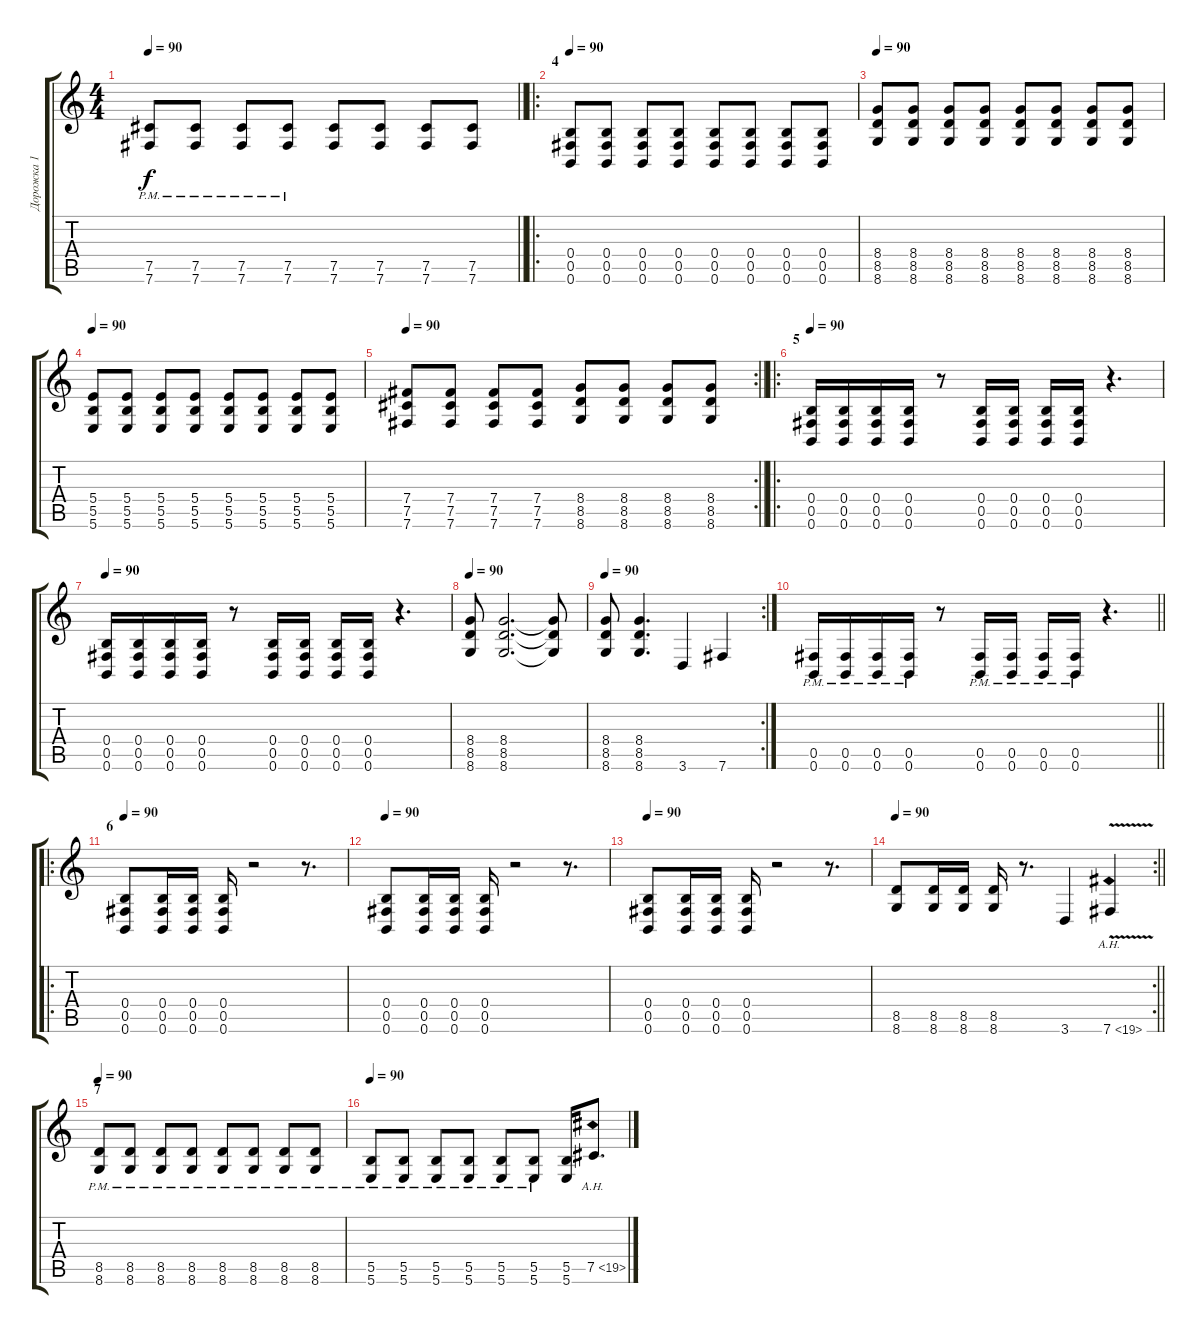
\track ("Дорожка 1" "Дорожка 1") {solo instrument distortionguitar}
\staff {score tabs}
\tuning (Db4 Ab3 E3 B2 Gb2 B1) {hide}
\ts (4 4)
\tempo 90
\clef g2
\barLineRight lightlight
\ks c
(7.5{pm} 7.6{pm}).8{dy f} (7.5{pm} 7.6{pm}).8 (7.5{pm} 7.6{pm}).8 (7.5{pm} 7.6{pm}).8 (7.5 7.6).8 (7.5 7.6).8 (7.5 7.6).8 (7.5 7.6).8 |
\ro
\section ("" "4")
\tempo 90
(0.4 0.5 0.6).8 (0.4 0.5 0.6).8 (0.4 0.5 0.6).8 (0.4 0.5 0.6).8 (0.4 0.5 0.6).8 (0.4 0.5 0.6).8 (0.4 0.5 0.6).8 (0.4 0.5 0.6).8 |
\tempo 90
(8.4 8.5 8.6).8 (8.4 8.5 8.6).8 (8.4 8.5 8.6).8 (8.4 8.5 8.6).8 (8.4 8.5 8.6).8 (8.4 8.5 8.6).8 (8.4 8.5 8.6).8 (8.4 8.5 8.6).8 |
\tempo 90
(5.4 5.5 5.6).8 (5.4 5.5 5.6).8 (5.4 5.5 5.6).8 (5.4 5.5 5.6).8 (5.4 5.5 5.6).8 (5.4 5.5 5.6).8 (5.4 5.5 5.6).8 (5.4 5.5 5.6).8 |
\rc 2
\tempo 90
\barLineRight lightlight
(7.4 7.5 7.6).8 (7.4 7.5 7.6).8 (7.4 7.5 7.6).8 (7.4 7.5 7.6).8 (8.4 8.5 8.6).8 (8.4 8.5 8.6).8 (8.4 8.5 8.6).8 (8.4 8.5 8.6).8 |
\ro
\section ("" "5")
\tempo 90
(0.4 0.5 0.6).16 (0.4 0.5 0.6).16 (0.4 0.5 0.6).16 (0.4 0.5 0.6).16 r.8 (0.4 0.5 0.6).16 (0.4 0.5 0.6).16 (0.4 0.5 0.6).16 (0.4 0.5 0.6).16 r.4{d} |
\tempo 90
(0.4 0.5 0.6).16 (0.4 0.5 0.6).16 (0.4 0.5 0.6).16 (0.4 0.5 0.6).16 r.8 (0.4 0.5 0.6).16 (0.4 0.5 0.6).16 (0.4 0.5 0.6).16 (0.4 0.5 0.6).16 r.4{d} |
\tempo 90
(8.4 8.5 8.6).8 (8.4 8.5 8.6).2{d} (8.4{t} 8.5{t} 8.6{t}).8 |
\rc 2
\tempo 90
(8.4 8.5 8.6).8 (8.4 8.5 8.6).4{d} 3.6.4 7.6.4 |
\barLineRight lightlight
(0.5{pm} 0.6{pm}).16 (0.5{pm} 0.6{pm}).16 (0.5{pm} 0.6{pm}).16 (0.5{pm} 0.6{pm}).16 r.8 (0.5{pm} 0.6{pm}).16 (0.5{pm} 0.6{pm}).16 (0.5{pm} 0.6{pm}).16 (0.5{pm} 0.6{pm}).16 r.4{d} |
\ro
\section ("" "6")
\tempo 90
(0.4 0.5 0.6).8 (0.4 0.5 0.6).16 (0.4 0.5 0.6).16 (0.4 0.5 0.6).16 r.2 r.8{d} |
\tempo 90
(0.4 0.5 0.6).8 (0.4 0.5 0.6).16 (0.4 0.5 0.6).16 (0.4 0.5 0.6).16 r.2 r.8{d} |
\tempo 90
(0.4 0.5 0.6).8 (0.4 0.5 0.6).16 (0.4 0.5 0.6).16 (0.4 0.5 0.6).16 r.2 r.8{d} |
\rc 2
\tempo 90
\barLineRight lightlight
(8.5 8.6).8 (8.5 8.6).16 (8.5 8.6).16 (8.5 8.6).16 r.8{d} 3.6.4 7.6{ah 12 v}.4 |
\section ("" "7")
\tempo 90
(8.5{pm} 8.6{pm}).8 (8.5{pm} 8.6{pm}).8 (8.5{pm} 8.6{pm}).8 (8.5{pm} 8.6{pm}).8 (8.5{pm} 8.6{pm}).8 (8.5{pm} 8.6{pm}).8 (8.5{pm} 8.6{pm}).8 (8.5{pm} 8.6{pm}).8 |
\tempo 90
(5.5{pm} 5.6{pm}).8 (5.5{pm} 5.6{pm}).8 (5.5{pm} 5.6{pm}).8 (5.5{pm} 5.6{pm}).8 (5.5{pm} 5.6{pm}).8 (5.5{pm} 5.6{pm}).8 (5.5 5.6).16 7.5{ah 12}.8{d}
